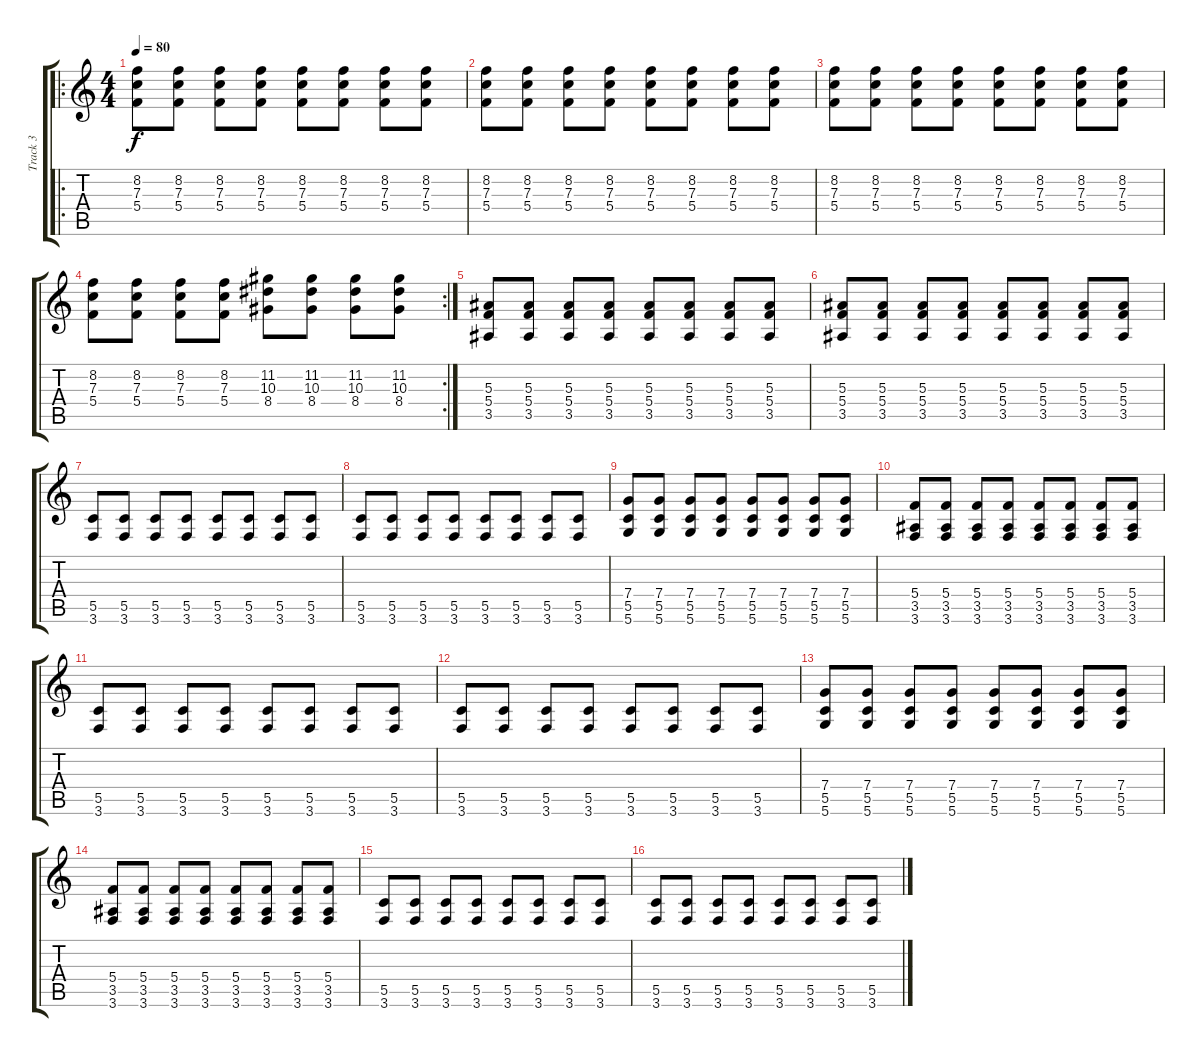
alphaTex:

\track ("Track 3" "Track 3") {instrument distortionguitar}
\staff {score tabs}
\tuning (D4 A3 F3 C3 G2 D2) {hide}
\ro
\ts (4 4)
\tempo 80
\clef g2
\ks c
(8.2 7.3 5.4).8{dy f} (8.2 7.3 5.4).8 (8.2 7.3 5.4).8 (8.2 7.3 5.4).8 (8.2 7.3 5.4).8 (8.2 7.3 5.4).8 (8.2 7.3 5.4).8 (8.2 7.3 5.4).8 |
(8.2 7.3 5.4).8 (8.2 7.3 5.4).8 (8.2 7.3 5.4).8 (8.2 7.3 5.4).8 (8.2 7.3 5.4).8 (8.2 7.3 5.4).8 (8.2 7.3 5.4).8 (8.2 7.3 5.4).8 |
(8.2 7.3 5.4).8 (8.2 7.3 5.4).8 (8.2 7.3 5.4).8 (8.2 7.3 5.4).8 (8.2 7.3 5.4).8 (8.2 7.3 5.4).8 (8.2 7.3 5.4).8 (8.2 7.3 5.4).8 |
\rc 2
(8.2 7.3 5.4).8 (8.2 7.3 5.4).8 (8.2 7.3 5.4).8 (8.2 7.3 5.4).8 (11.2 10.3 8.4).8 (11.2 10.3 8.4).8 (11.2 10.3 8.4).8 (11.2 10.3 8.4).8 |
(5.3 5.4 3.5).8 (5.3 5.4 3.5).8 (5.3 5.4 3.5).8 (5.3 5.4 3.5).8 (5.3 5.4 3.5).8 (5.3 5.4 3.5).8 (5.3 5.4 3.5).8 (5.3 5.4 3.5).8 |
(5.3 5.4 3.5).8 (5.3 5.4 3.5).8 (5.3 5.4 3.5).8 (5.3 5.4 3.5).8 (5.3 5.4 3.5).8 (5.3 5.4 3.5).8 (5.3 5.4 3.5).8 (5.3 5.4 3.5).8 |
(5.5 3.6).8 (5.5 3.6).8 (5.5 3.6).8 (5.5 3.6).8 (5.5 3.6).8 (5.5 3.6).8 (5.5 3.6).8 (5.5 3.6).8 |
(5.5 3.6).8 (5.5 3.6).8 (5.5 3.6).8 (5.5 3.6).8 (5.5 3.6).8 (5.5 3.6).8 (5.5 3.6).8 (5.5 3.6).8 |
(7.4 5.5 5.6).8 (7.4 5.5 5.6).8 (7.4 5.5 5.6).8 (7.4 5.5 5.6).8 (7.4 5.5 5.6).8 (7.4 5.5 5.6).8 (7.4 5.5 5.6).8 (7.4 5.5 5.6).8 |
(5.4 3.5 3.6).8 (5.4 3.5 3.6).8 (5.4 3.5 3.6).8 (5.4 3.5 3.6).8 (5.4 3.5 3.6).8 (5.4 3.5 3.6).8 (5.4 3.5 3.6).8 (5.4 3.5 3.6).8 |
(5.5 3.6).8 (5.5 3.6).8 (5.5 3.6).8 (5.5 3.6).8 (5.5 3.6).8 (5.5 3.6).8 (5.5 3.6).8 (5.5 3.6).8 |
(5.5 3.6).8 (5.5 3.6).8 (5.5 3.6).8 (5.5 3.6).8 (5.5 3.6).8 (5.5 3.6).8 (5.5 3.6).8 (5.5 3.6).8 |
(7.4 5.5 5.6).8 (7.4 5.5 5.6).8 (7.4 5.5 5.6).8 (7.4 5.5 5.6).8 (7.4 5.5 5.6).8 (7.4 5.5 5.6).8 (7.4 5.5 5.6).8 (7.4 5.5 5.6).8 |
(5.4 3.5 3.6).8 (5.4 3.5 3.6).8 (5.4 3.5 3.6).8 (5.4 3.5 3.6).8 (5.4 3.5 3.6).8 (5.4 3.5 3.6).8 (5.4 3.5 3.6).8 (5.4 3.5 3.6).8 |
(5.5 3.6).8 (5.5 3.6).8 (5.5 3.6).8 (5.5 3.6).8 (5.5 3.6).8 (5.5 3.6).8 (5.5 3.6).8 (5.5 3.6).8 |
(5.5 3.6).8 (5.5 3.6).8 (5.5 3.6).8 (5.5 3.6).8 (5.5 3.6).8 (5.5 3.6).8 (5.5 3.6).8 (5.5 3.6).8
